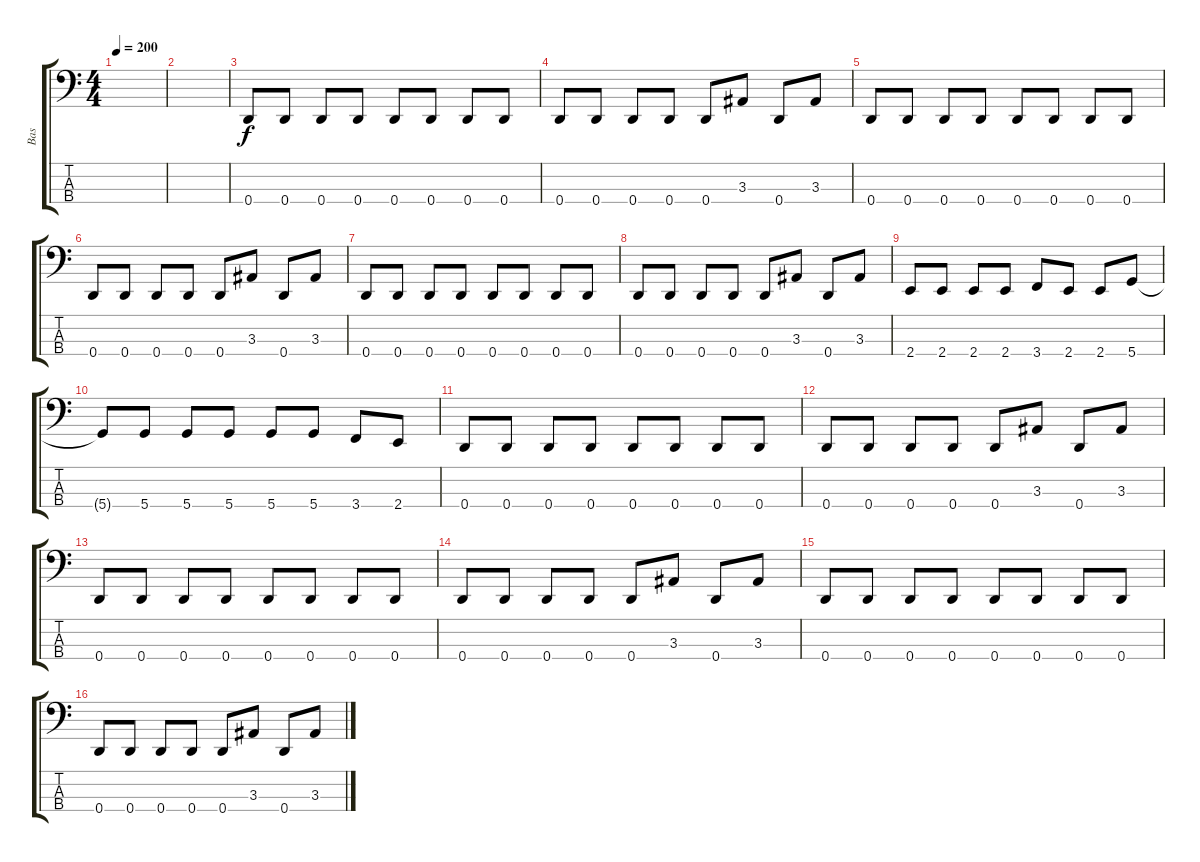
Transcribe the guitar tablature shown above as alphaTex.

\track ("Bas" "Bas") {instrument electricbasspick}
\staff {score tabs}
\tuning (F2 C2 G1 D1) {hide}
\ts (4 4)
\tempo 200
\clef f4
\ks c
|
|
0.4.8 0.4.8 0.4.8 0.4.8 0.4.8 0.4.8 0.4.8 0.4.8 |
0.4.8 0.4.8 0.4.8 0.4.8 0.4.8 3.3.8 0.4.8 3.3.8 |
0.4.8 0.4.8 0.4.8 0.4.8 0.4.8 0.4.8 0.4.8 0.4.8 |
0.4.8 0.4.8 0.4.8 0.4.8 0.4.8 3.3.8 0.4.8 3.3.8 |
0.4.8 0.4.8 0.4.8 0.4.8 0.4.8 0.4.8 0.4.8 0.4.8 |
0.4.8 0.4.8 0.4.8 0.4.8 0.4.8 3.3.8 0.4.8 3.3.8 |
2.4.8 2.4.8 2.4.8 2.4.8 3.4.8 2.4.8 2.4.8 5.4.8 |
5.4{t}.8 5.4.8 5.4.8 5.4.8 5.4.8 5.4.8 3.4.8 2.4.8 |
0.4.8 0.4.8 0.4.8 0.4.8 0.4.8 0.4.8 0.4.8 0.4.8 |
0.4.8 0.4.8 0.4.8 0.4.8 0.4.8 3.3.8 0.4.8 3.3.8 |
0.4.8 0.4.8 0.4.8 0.4.8 0.4.8 0.4.8 0.4.8 0.4.8 |
0.4.8 0.4.8 0.4.8 0.4.8 0.4.8 3.3.8 0.4.8 3.3.8 |
0.4.8 0.4.8 0.4.8 0.4.8 0.4.8 0.4.8 0.4.8 0.4.8 |
0.4.8 0.4.8 0.4.8 0.4.8 0.4.8 3.3.8 0.4.8 3.3.8
